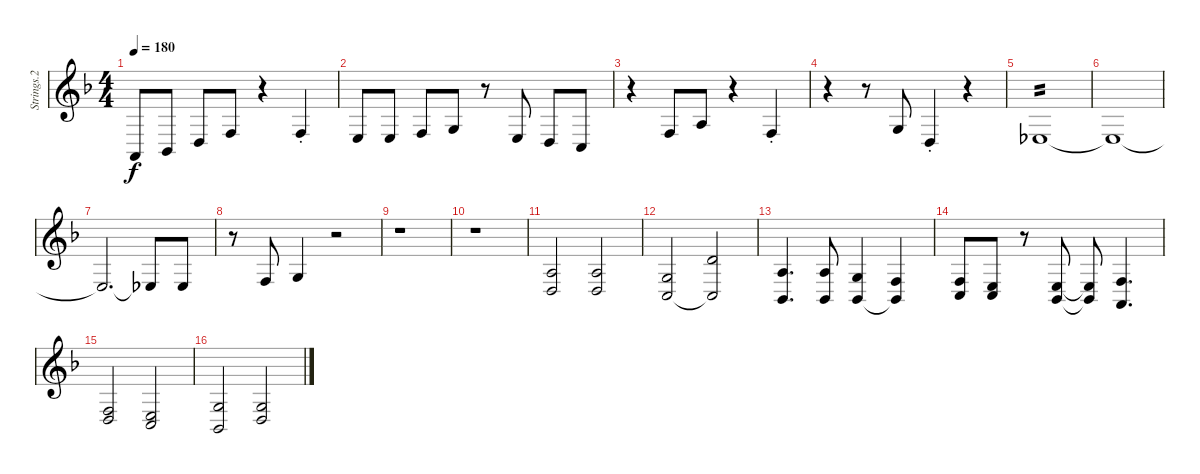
\track ("Strings.2" "Strings.2") {instrument synthstrings1}
\staff {score}
\tuning (E4 B3 G3 D3 A2 E2) {hide}
\ts (4 4)
\tempo 180
\clef g2
\ks f
0.5.8{dy f} 1.5.8 0.4.8 3.4.8 r.4 3.4{st}.4 |
2.4.8 2.4.8 3.4.8 0.3.8 r.8 2.4.8 0.4.8 3.5.8 |
r.4 3.4.8 2.3.8 r.4 3.4{st}.4 |
r.4 r.8 0.3.8 0.4{st}.4 r.4 |
1.4.1{tp 2} |
1.4{t}.1 |
1.4{t}.2{d} 1.4{t}.8 1.4.8 |
r.8 3.4.8 0.3.4 r.2 |
r.1 |
r.1 |
(2.3 0.4).2 (2.3 0.4).2 |
(0.3 3.5).2 (3.2 3.5{t}).2 |
(2.3 1.5).4{d} (2.3 1.5).8 (0.3 1.5).4 (3.4 1.5{t}).4 |
(3.4 3.5).8 (2.4 3.5).8 r.8 (2.4 1.5).8 (2.4{t} 1.5{t}).8 (3.4 0.5).4{d} |
(3.4 5.5).2 (2.4 3.5).2 |
(0.3 1.5).2 (0.3 0.4).2
